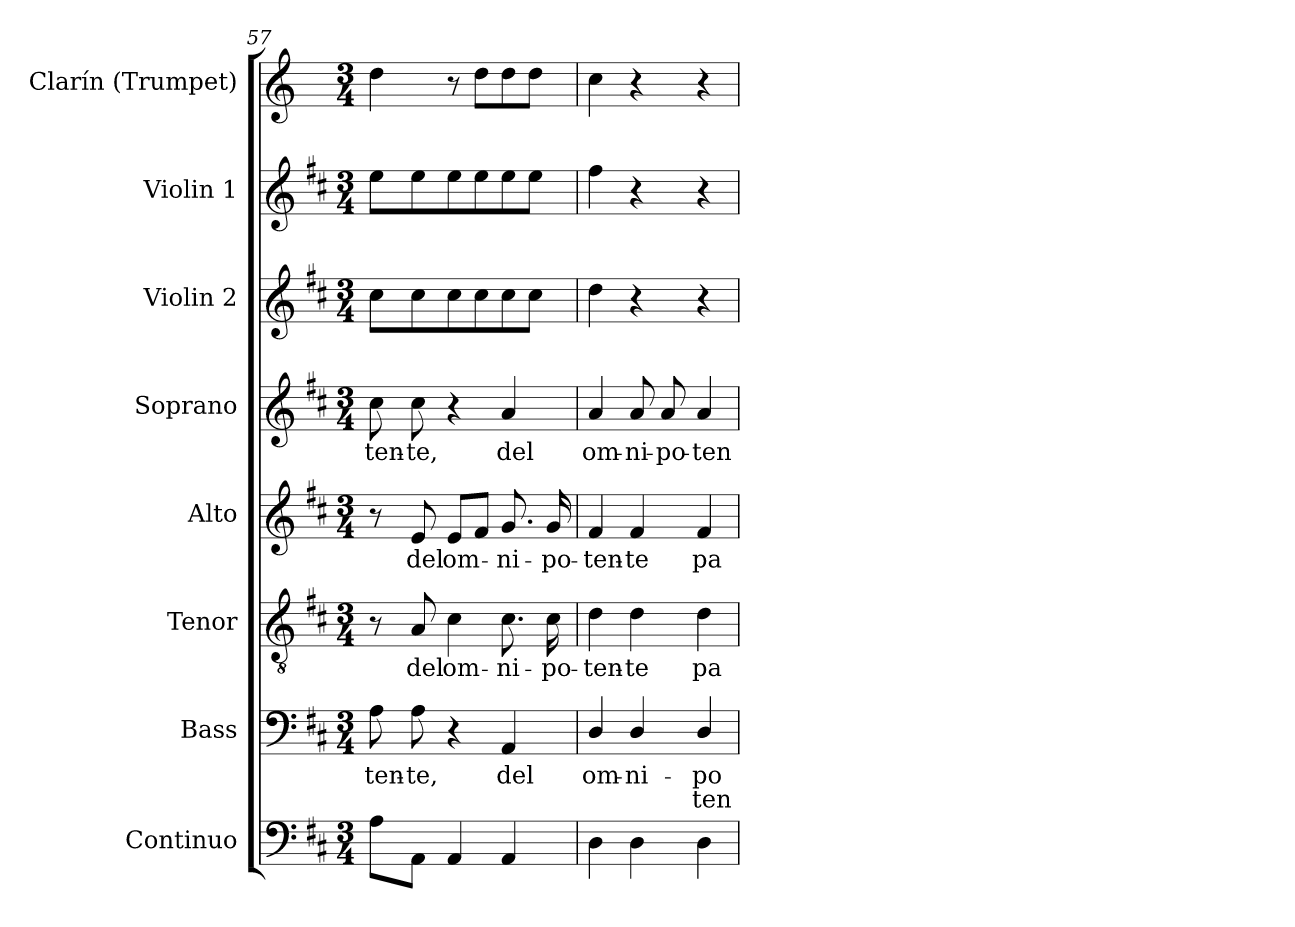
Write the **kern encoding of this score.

**kern	**kern	**text	**text	**kern	**text	**kern	**text	**kern	**text	**kern	**kern	**kern
*part8	*part7	*part7	*part7	*part6	*part6	*part5	*part5	*part4	*part4	*part3	*part2	*part1
*staff8	*staff7	*staff7	*staff7	*staff6	*staff6	*staff5	*staff5	*staff4	*staff4	*staff3	*staff2	*staff1
*I"Continuo	*I"Bass	*	*	*I"Tenor	*	*I"Alto	*	*I"Soprano	*	*I"Violin 2	*I"Violin 1	*I"Clarín (Trumpet)
*I'Cont.	*I'B.	*	*	*I'T.	*	*I'A.	*	*I'S.	*	*I'Vln. 2	*I'Vln. 1	*I'Tpt.
*clefF4	*clefF4	*	*	*clefGv2	*	*clefG2	*	*clefG2	*	*clefG2	*clefG2	*clefG2
*	*	*	*	*ITrd7c12	*	*	*	*	*	*	*	*ITrd-1c-2
*k[f#c#]	*k[f#c#]	*	*	*k[f#c#]	*	*k[f#c#]	*	*k[f#c#]	*	*k[f#c#]	*k[f#c#]	*k[f#c#]
*D:	*D:	*	*	*D:	*	*D:	*	*D:	*	*D:	*D:	*D:
*M3/4	*M3/4	*	*	*M3/4	*	*M3/4	*	*M3/4	*	*M3/4	*M3/4	*M3/4
=57	=57	=57	=57	=57	=57	=57	=57	=57	=57	=57	=57	=57
!	!	!LO:LY:b:color=#000000	!	!	!	!	!	!	!	!	!	!
*	*^	*	*	*	*	*	*	*	*	*	*	*
!	!	!	!	!	!	!	!	!	!	!LO:LY:b:color=#000000	!	!	!
*	*	*	*	*	*	*	*	*	*^	*	*	*	*
8Ai\L	8Ai\	4ryy	-ten-	.	8r	.	8r	.	8cc#i\	4ryy	-ten-	8cc#i\L	8eei\L	4eei\
!	!	!	!LO:LY:b:color=#000000	!	!	!	!	!	!	!	!	!	!	!
!	!	!	!	!	!	!LO:LY:b:color=#000000	!	!	!	!	!	!	!	!
!	!	!	!	!	!	!	!	!LO:LY:b:color=#000000	!	!	!	!	!	!
!	!	!	!	!	!	!	!	!	!	!	!LO:LY:b:color=#000000	!	!	!
8AAi\J	8Ai\	.	-te,	.	8AAi/	del	8ei/	del	8cc#i\	.	-te,	8cc#i\	8eei\	.
!	!	!	!	!	!	!LO:LY:b:color=#000000	!	!	!	!	!	!	!	!
!	!	!	!	!	!	!	!	!LO:LY:b:color=#000000	!	!	!	!	!	!
4AAi/	4r	4ryy	.	.	4C#i\	om-	8ei/L	om-	4ryy	4r	.	8cc#i\	8eei\	8r
.	.	.	.	.	.	.	8f#i/J	.	.	.	.	8cc#i\	8eei\	8eei\L
!	!	!	!LO:LY:b:color=#000000	!	!	!	!	!	!	!	!	!	!	!
!	!	!	!	!	!	!LO:LY:b:color=#000000	!	!	!	!	!	!	!	!
!	!	!	!	!	!	!	!	!LO:LY:b:color=#000000	!	!	!	!	!	!
!	!	!	!	!	!	!	!	!	!	!	!LO:LY:b:color=#000000	!	!	!
4AAi/	4AAi/	4ryy	del	.	8.C#i\	-ni-	8.gi/	-ni-	4ai/	4ryy	del	8cc#i\	8eei\	8eei\
.	.	.	.	.	.	.	.	.	.	.	.	8cc#i\J	8eei\J	8eei\J
!	!	!	!	!	!	!LO:LY:b:color=#000000	!	!	!	!	!	!	!	!
!	!	!	!	!	!	!	!	!LO:LY:b:color=#000000	!	!	!	!	!	!
.	.	.	.	.	16C#i\	-po-	16gi/	-po-	.	.	.	.	.	.
*	*v	*v	*	*	*	*	*	*	*	*	*	*	*	*
=58	=58	=58	=58	=58	=58	=58	=58	=58	=58	=58	=58	=58	=58
!	!	!LO:LY:b:color=#000000	!	!	!	!	!	!	!	!	!	!	!
!	!	!	!	!	!LO:LY:b:color=#000000	!	!	!	!	!	!	!	!
!	!	!	!	!	!	!	!LO:LY:b:color=#000000	!	!	!	!	!	!
!	!	!	!	!	!	!	!	!	!	!LO:LY:b:color=#000000	!	!	!
4Di\	4Di/	om-	.	4Di\	-ten-	4f#i/	-ten-	4ai/	4ryy	om-	4ddi\	4ff#i\	4ddi\
!	!	!LO:LY:b:color=#000000	!	!	!	!	!	!	!	!	!	!	!
!	!	!	!	!	!LO:LY:b:color=#000000	!	!	!	!	!	!	!	!
!	!	!	!	!	!	!	!LO:LY:b:color=#000000	!	!	!	!	!	!
!	!	!	!	!	!	!	!	!	!	!LO:LY:b:color=#000000	!	!	!
4Di\	4Di/	-ni-	.	4Di\	-te	4f#i/	-te	8ai/	4ryy	-ni-	4r	4r	4r
!	!	!	!	!	!	!	!	!	!	!LO:LY:b:color=#000000	!	!	!
.	.	.	.	.	.	.	.	8ai/	.	-po-	.	.	.
!	!	!LO:LY:b:color=#000000	!LO:LY:b:color=#000000	!	!	!	!	!	!	!	!	!	!
!	!	!	!	!	!LO:LY:b:color=#000000	!	!	!	!	!	!	!	!
!	!	!	!	!	!	!	!LO:LY:b:color=#000000	!	!	!	!	!	!
!	!	!	!	!	!	!	!	!	!	!LO:LY:b:color=#000000	!	!	!
4Di\	4Di/	-po-	-ten-	4Di\	pa-	4f#i/	pa-	4ai/	4ryy	-ten-	4r	4r	4r
*	*	*	*	*	*	*	*	*v	*v	*	*	*	*
=	=	=	=	=	=	=	=	=	=	=	=	=
*-	*-	*-	*-	*-	*-	*-	*-	*-	*-	*-	*-	*-
